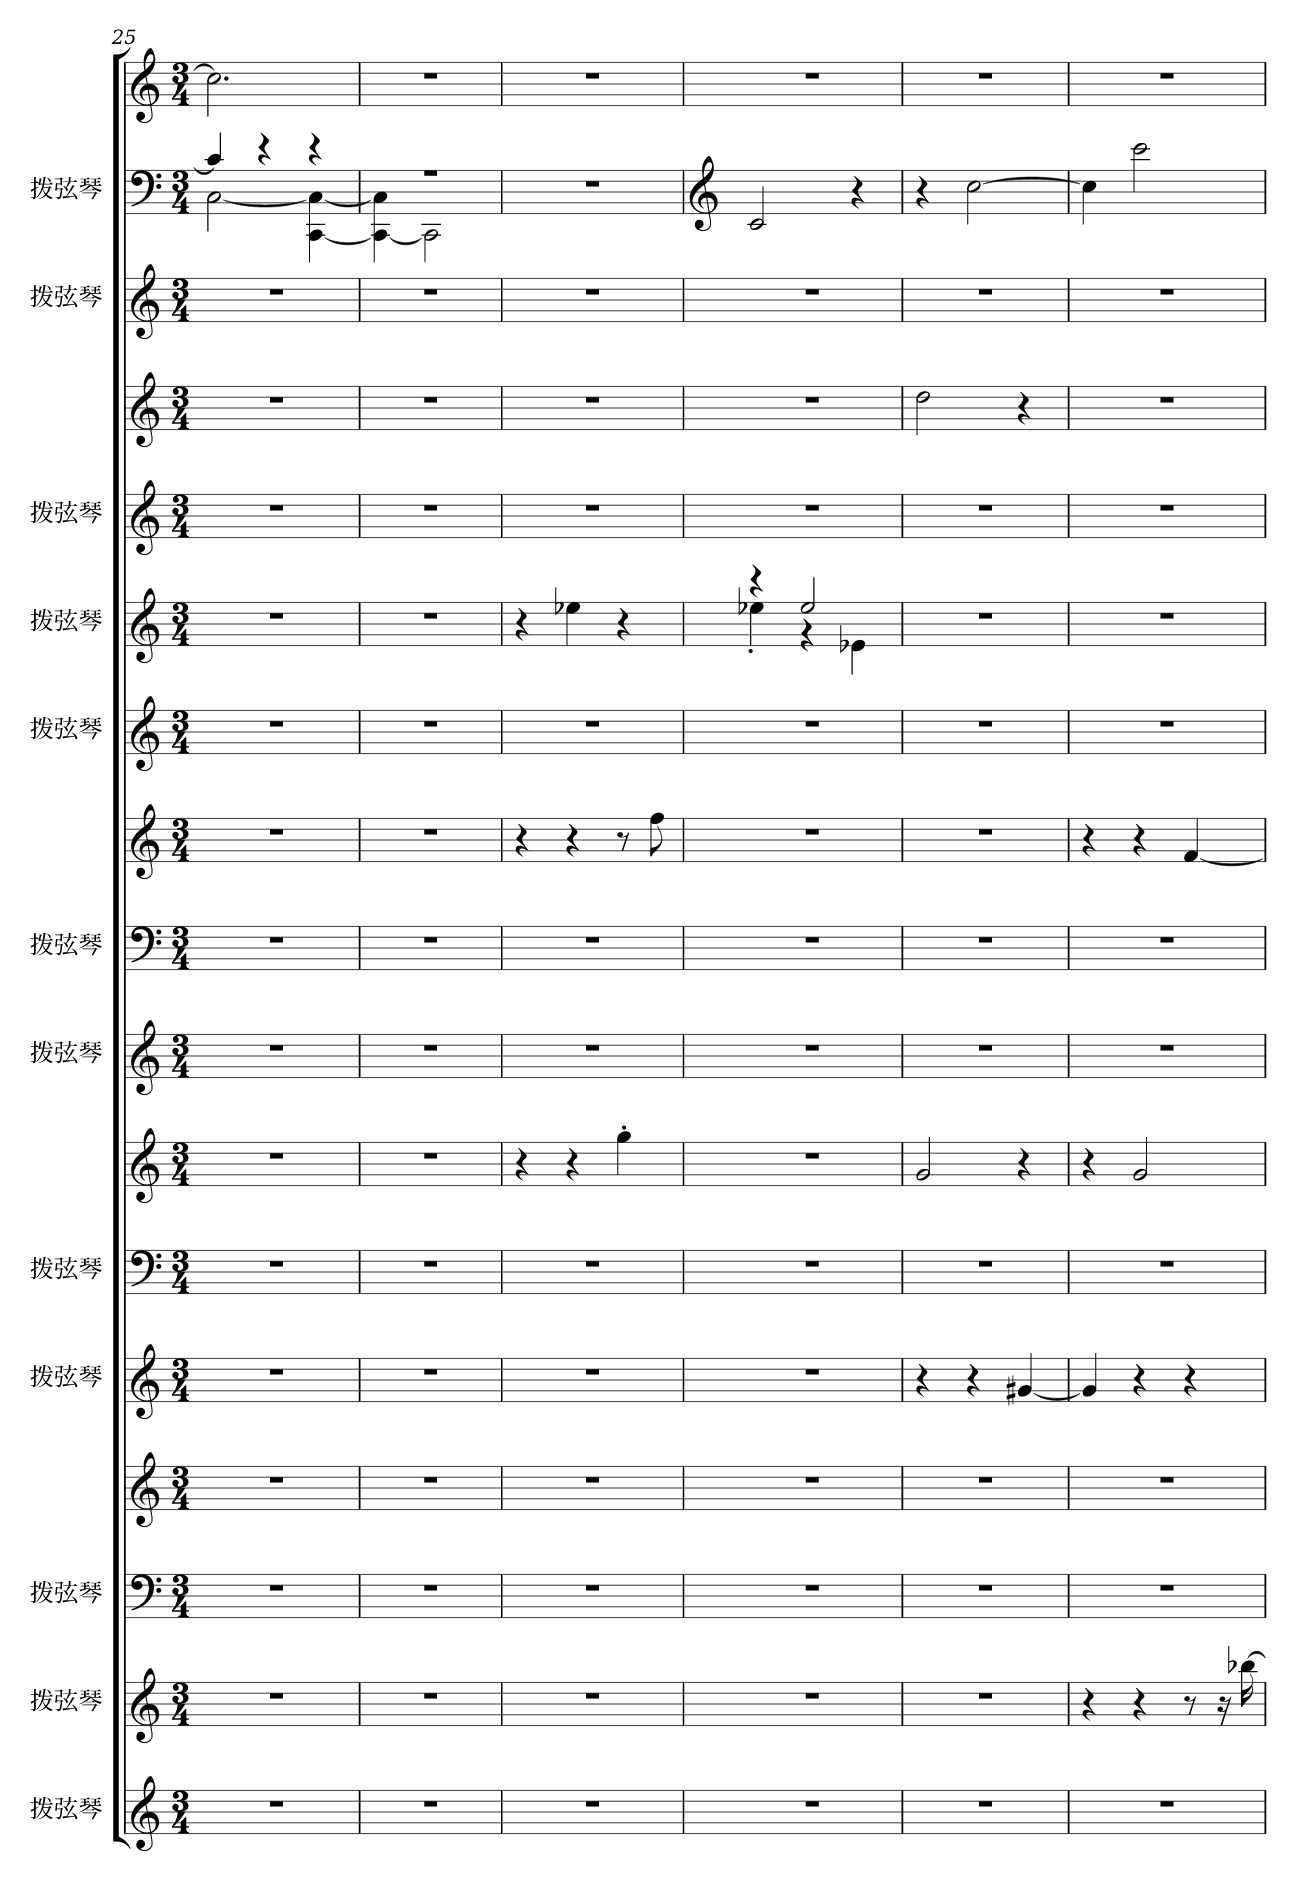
**kern	**kern	**kern	**kern	**kern	**kern	**kern	**kern	**kern	**kern	**kern	**kern	**kern	**kern	**kern	**kern	**kern
*part12	*part11	*part10	*part10	*part9	*part8	*part8	*part7	*part6	*part6	*part5	*part4	*part3	*part3	*part2	*part1	*part1
*staff17	*staff16	*staff15	*staff14	*staff13	*staff12	*staff11	*staff10	*staff9	*staff8	*staff7	*staff6	*staff5	*staff4	*staff3	*staff2	*staff1
*I"拨弦琴	*I"拨弦琴	*I"拨弦琴	*	*I"拨弦琴	*I"拨弦琴	*	*I"拨弦琴	*I"拨弦琴	*	*I"拨弦琴	*I"拨弦琴	*I"拨弦琴	*	*I"拨弦琴	*I"拨弦琴	*
!!LO:PB:g=z
*clefG2	*clefG2	*clefF4	*clefG2	*clefG2	*clefF4	*clefG2	*clefG2	*clefF4	*clefG2	*clefG2	*clefG2	*clefG2	*clefG2	*clefG2	*clefF4	*clefG2
*k[]	*k[]	*k[]	*k[]	*k[]	*k[]	*k[]	*k[]	*k[]	*k[]	*k[]	*k[]	*k[]	*k[]	*k[]	*k[]	*k[]
*M3/4	*M3/4	*M3/4	*M3/4	*M3/4	*M3/4	*M3/4	*M3/4	*M3/4	*M3/4	*M3/4	*M3/4	*M3/4	*M3/4	*M3/4	*M3/4	*M3/4
=25	=25	=25	=25	=25	=25	=25	=25	=25	=25	=25	=25	=25	=25	=25	=25	=25
*	*	*	*	*	*	*	*	*	*	*	*	*	*	*	*^	*
2.r	2.r	2.r	2.r	2.r	2.r	2.r	2.r	2.r	2.r	2.r	2.r	2.r	2.r	2.r	4c/]	[2C\	2.cc\]
.	.	.	.	.	.	.	.	.	.	.	.	.	.	.	4r	.	.
.	.	.	.	.	.	.	.	.	.	.	.	.	.	.	4r	[4CC\ 4C\_	.
=26	=26	=26	=26	=26	=26	=26	=26	=26	=26	=26	=26	=26	=26	=26	=26	=26	=26
2.r	2.r	2.r	2.r	2.r	2.r	2.r	2.r	2.r	2.r	2.r	2.r	2.r	2.r	2.r	2.r	4CC\_ 4C\]	2.r
.	.	.	.	.	.	.	.	.	.	.	.	.	.	.	.	2CC\]	.
*	*	*	*	*	*	*	*	*	*	*	*	*	*	*	*v	*v	*
=27	=27	=27	=27	=27	=27	=27	=27	=27	=27	=27	=27	=27	=27	=27	=27	=27
2.r	2.r	2.r	2.r	2.r	2.r	4r	2.r	2.r	4r	2.r	4r	2.r	2.r	2.r	2.r	2.r
.	.	.	.	.	.	4r	.	.	4r	.	4ee-X\	.	.	.	.	.
.	.	.	.	.	.	4gg'\	.	.	8r	.	4r	.	.	.	.	.
.	.	.	.	.	.	.	.	.	8ff\	.	.	.	.	.	.	.
=28	=28	=28	=28	=28	=28	=28	=28	=28	=28	=28	=28	=28	=28	=28	=28	=28
*	*	*	*	*	*	*	*	*	*	*	*	*	*	*	*clefG2	*
*	*	*	*	*	*	*	*	*	*	*	*^	*	*	*	*	*
2.r	2.r	2.r	2.r	2.r	2.r	2.r	2.r	2.r	2.r	2.r	4r	4ee-X'\	2.r	2.r	2.r	2c/	2.r
.	.	.	.	.	.	.	.	.	.	.	2ee-/	4r	.	.	.	.	.
.	.	.	.	.	.	.	.	.	.	.	.	4e-X\	.	.	.	4r	.
*	*	*	*	*	*	*	*	*	*	*	*v	*v	*	*	*	*	*
=29	=29	=29	=29	=29	=29	=29	=29	=29	=29	=29	=29	=29	=29	=29	=29	=29
2.r	2.r	2.r	2.r	4r	2.r	2g/	2.r	2.r	2.r	2.r	2.r	2.r	2dd\	2.r	4r	2.r
.	.	.	.	4r	.	.	.	.	.	.	.	.	.	.	[2cc\	.
.	.	.	.	[4g#X/	.	4r	.	.	.	.	.	.	4r	.	.	.
=30	=30	=30	=30	=30	=30	=30	=30	=30	=30	=30	=30	=30	=30	=30	=30	=30
2.r	4r	2.r	2.r	4g#/]	2.r	4r	2.r	2.r	4r	2.r	2.r	2.r	2.r	2.r	4cc\]	2.r
.	4r	.	.	4r	.	2g/	.	.	4r	.	.	.	.	.	2ccc\	.
.	8r	.	.	4r	.	.	.	.	[4f/	.	.	.	.	.	.	.
.	16r	.	.	.	.	.	.	.	.	.	.	.	.	.	.	.
.	[16bb-X\	.	.	.	.	.	.	.	.	.	.	.	.	.	.	.
=	=	=	=	=	=	=	=	=	=	=	=	=	=	=	=	=
*-	*-	*-	*-	*-	*-	*-	*-	*-	*-	*-	*-	*-	*-	*-	*-	*-
